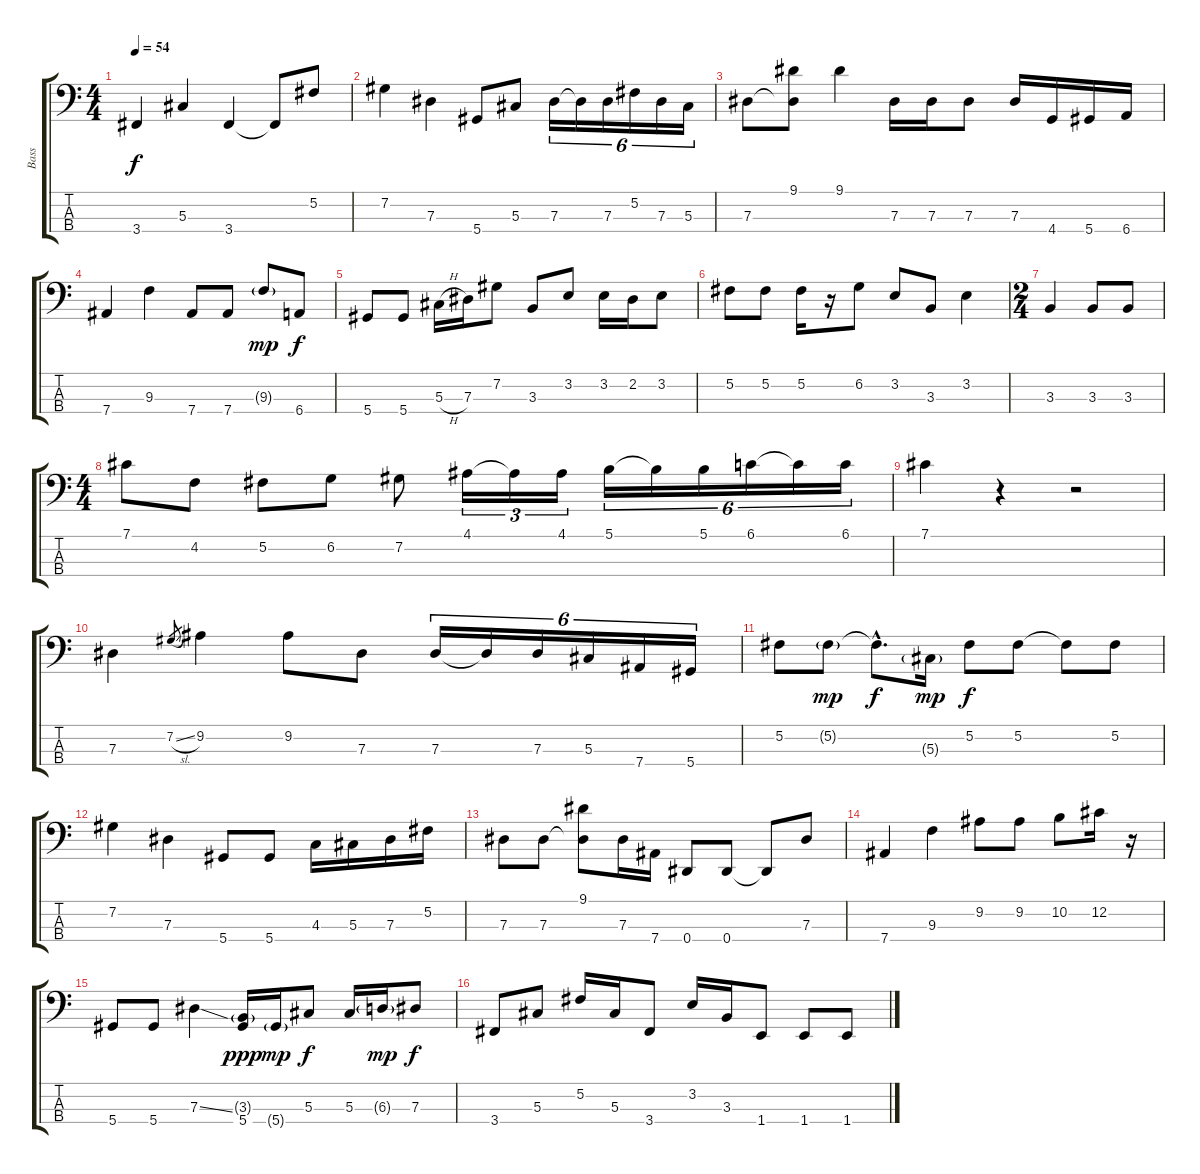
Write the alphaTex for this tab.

\track ("Bass" "Bass") {instrument electricbassfinger}
\staff {score tabs}
\tuning (Gb2 Db2 Ab1 Eb1) {hide}
\ts (4 4)
\tempo 54
\clef f4
\ks c
3.4.4{dy f} 5.3.4 3.4.4 3.4{t}.8 5.2.8 |
7.2.4 7.3.4 5.4.8 5.3.8 7.3.16{tu (6 4)} 7.3{t}.16{tu (6 4)} 7.3.16{tu (6 4)} 5.2.16{tu (6 4)} 7.3.16{tu (6 4)} 5.3.16{tu (6 4)} |
7.3.8 (9.1 7.3{t}).8 9.1.4 7.3.16 7.3.16 7.3.8 7.3.16 4.4.16 5.4.16 6.4.16 |
7.4.4 9.3.4 7.4.8 7.4.8 9.3{g}.8{dy mp} 6.4.8{dy f} |
5.4.8 5.4.8 5.3{h}.16 7.3.16 7.2.8 3.3.8 3.2.8 3.2.16 2.2.16 3.2.8 |
5.2.8 5.2.8 5.2.16 r.16 6.2.8 3.2.8 3.3.8 3.2.4 |
\ts (2 4)
3.3.4 3.3.8 3.3.8 |
\ts (4 4)
7.1.8 4.2.8 5.2.8 6.2.8 7.2.8 4.1.16{tu (3 2)} 4.1{t}.16{tu (3 2)} 4.1.16{tu (3 2)} 5.1.16{tu (6 4)} 5.1{t}.16{tu (6 4)} 5.1.16{tu (6 4)} 6.1.16{tu (6 4)} 6.1{t}.16{tu (6 4)} 6.1.16{tu (6 4)} |
7.1.4 r.4 r.2 |
7.3.4 7.2{sl}.8{gr} 9.2.4 9.2.8 7.3.8 7.3.16{tu (6 4)} 7.3{t}.16{tu (6 4)} 7.3.16{tu (6 4)} 5.3.16{tu (6 4)} 7.4.16{tu (6 4)} 5.4.16{tu (6 4)} |
5.2.8 5.2{g}.8{dy mp} 5.2{hac t}.8{d dy f} 5.3{g}.16{dy mp} 5.2.8{dy f} 5.2.8 5.2{t}.8 5.2.8 |
7.2.4 7.3.4 5.4.8 5.4.8 4.3.16 5.3.16 7.3.16 5.2.16 |
7.3.8 7.3.8 (9.1 7.3{t}).8 7.3.16 7.4.16 0.4.8 0.4.8 0.4{t}.8 7.3.8 |
7.4.4 9.3.4 9.2.8 9.2.8 10.2.8 12.2.16 r.16 |
5.4.8 5.4.8 7.3{ss}.4 (3.3{g} 5.4).16{dy ppp} 5.4{g}.16{dy mp} 5.3.8{dy f} 5.3.16 6.3{g}.16{dy mp} 7.3.8{dy f} |
3.4.8 5.3.8 5.2.16 5.3.16 3.4.8 3.2.16 3.3.16 1.4.8 1.4.8 1.4.8
